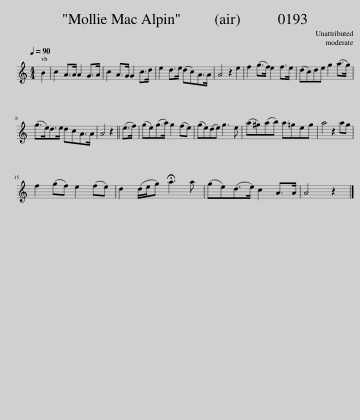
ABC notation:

X:1
L:1/8
Q:1/4=90
M:4/4
I:linebreak $
K:C
V:1 treble
V:1
 B2 | c2 A>A A2 G>A | c2 A>G G2 c>d | e2 d>e (dc)A>A | A4 z2 e2 | %5
 f2 (g>f) e2 f>e | (dc)de g2 (a>g) |$ (g>e)d>e dcA>A | A4 z2 || (e>f) | %10
 (ge)(g>a) g2 (fe) | (ge)(de) g3 e | (a^g)(ab) a=geg | a4 z2 ag |$ f2 (gf) e2 (fe) | %15
 d2 (d/e/g) !fermata!a3 a | (ge)(d>e) c2 A>A | A4 z2 |] %18
